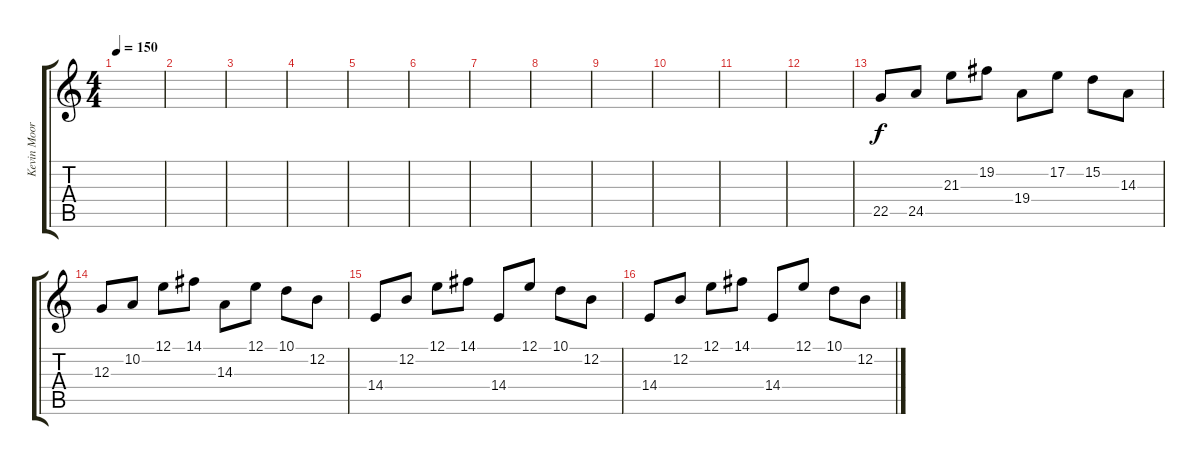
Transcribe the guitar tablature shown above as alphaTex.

\track ("Kevin Moore: Lead" "Kevin Moor") {instrument lead2sawtooth}
\staff {score tabs}
\tuning (E4 B3 G3 D3 A2 E2) {hide}
\ts (4 4)
\tempo 150
\clef g2
\ks c
|
|
|
|
|
|
|
|
|
|
|
|
22.5.8{instrument lead2sawtooth} 24.5.8 21.3.8 19.2.8 19.4.8 17.2.8 15.2.8 14.3.8 |
12.3.8 10.2.8 12.1.8 14.1.8 14.3.8 12.1.8 10.1.8 12.2.8 |
14.4.8 12.2.8 12.1.8 14.1.8 14.4.8 12.1.8 10.1.8 12.2.8 |
14.4.8 12.2.8 12.1.8 14.1.8 14.4.8 12.1.8 10.1.8 12.2.8
